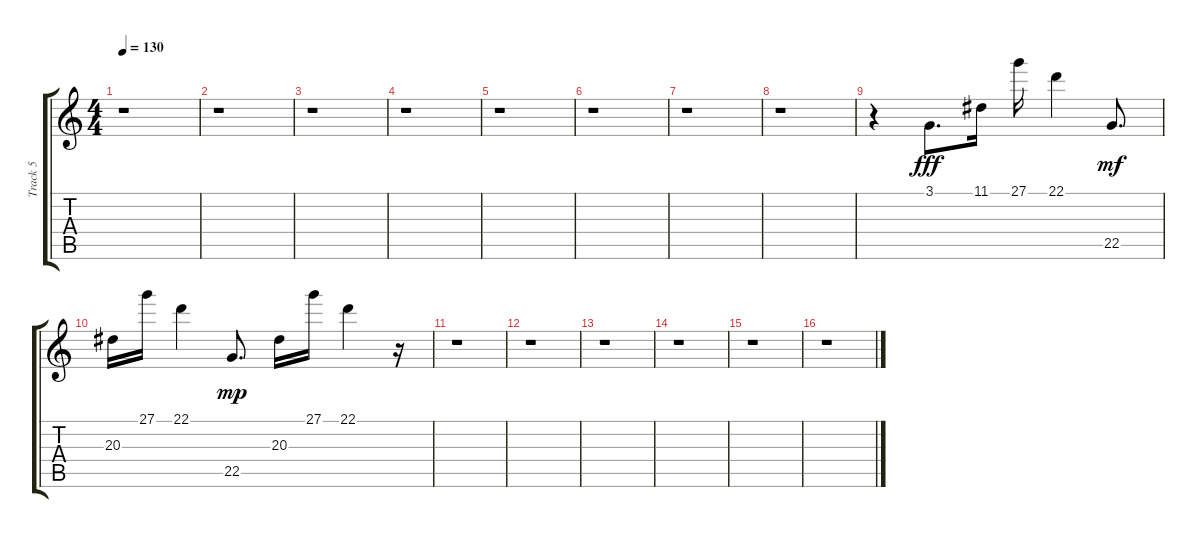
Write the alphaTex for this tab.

\track ("Track 5" "Track 5") {instrument synthvoice}
\staff {score tabs}
\tuning (E4 B3 G3 D3 A2 E2) {hide}
\ts (4 4)
\tempo 130
\clef g2
\ks c
r.1{dy mp} |
r.1 |
r.1 |
r.1 |
r.1 |
r.1 |
r.1 |
r.1 |
r.4 3.1.8{d dy fff volume 4 balance 8} 11.1.16 27.1.16 22.1.4 22.5.8{d dy mf} |
20.3.16 27.1.16 22.1.4 22.5.8{d dy mp} 20.3.16 27.1.16 22.1.4 r.16 |
r.1 |
r.1 |
r.1 |
r.1 |
r.1 |
r.1
